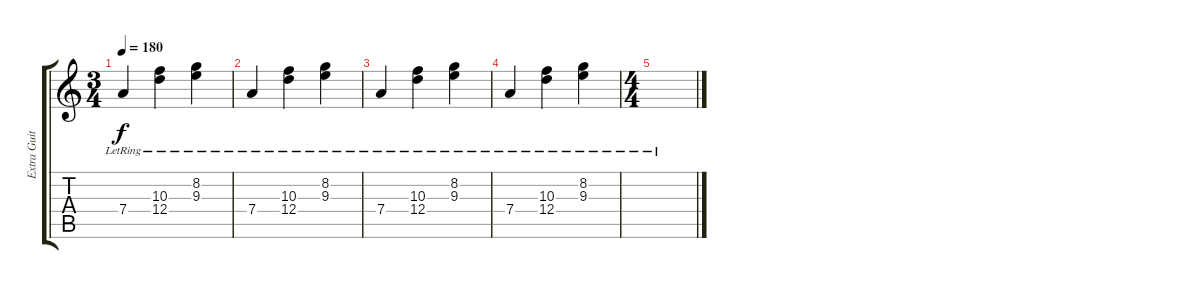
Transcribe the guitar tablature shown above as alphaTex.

\track ("Extra Guitar" "Extra Guit") {instrument distortionguitar}
\staff {score tabs}
\tuning (E4 B3 G3 D3 A2 D2) {hide}
\ts (3 4)
\tempo 180
\clef g2
\ks c
7.4{lr}.4{dy f} (10.3{lr} 12.4{lr}).4 (8.2{lr} 9.3{lr}).4 |
7.4{lr}.4 (10.3{lr} 12.4{lr}).4 (8.2{lr} 9.3{lr}).4 |
7.4{lr}.4 (10.3{lr} 12.4{lr}).4 (8.2{lr} 9.3{lr}).4 |
7.4{lr}.4 (10.3{lr} 12.4{lr}).4 (8.2{lr} 9.3{lr}).4 |
\ts (4 4)
